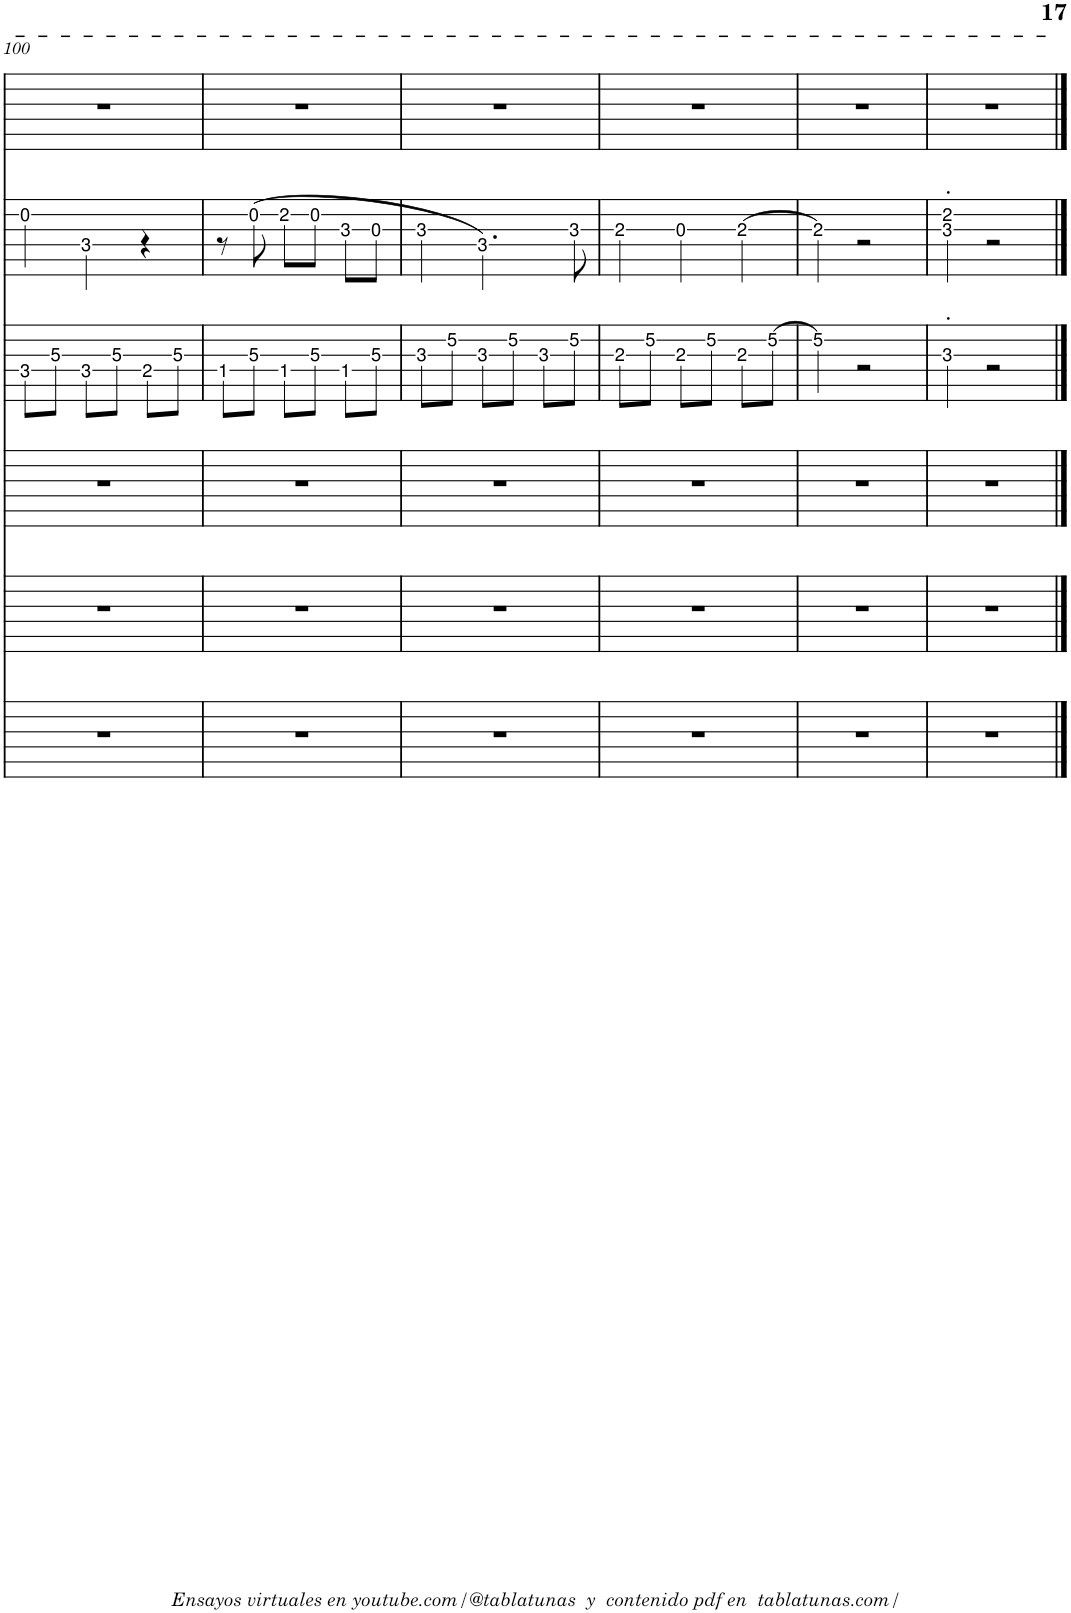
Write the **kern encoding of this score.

**kern	**kern	**kern	**kern	**kern	**kern
*part6	*part5	*part4	*part3	*part2	*part1
*staff6	*staff5	*staff4	*staff3	*staff2	*staff1
*I"Guitarra	*I"Laúd	*I"Bajo	*I"Bandurria 2	*I"Bandurria 1	*I"Mezzo
!!LO:PB:g=z
*	*	*	*	*	*
*k[f#]	*k[f#]	*k[f#]	*k[f#]	*k[f#]	*k[f#]
*M3/4	*M3/4	*M3/4	*M3/4	*M3/4	*M3/4
=100	=100	=100	=100	=100	=100
2.r	2.r	2.r	8a\L	4ee\	2.r
.	.	.	8ee\J	.	.
.	.	.	8a\L	4a\	.
.	.	.	8ee\J	.	.
.	.	.	8g#X\L	4r	.
.	.	.	8ee\J	.	.
=101	=101	=101	=101	=101	=101
2.r	2.r	2.r	8g\L	8r	2.r
.	.	.	8ee\J	(8ee\	.
.	.	.	8g\L	8ff#\L	.
.	.	.	8ee\J	8ee\J	.
.	.	.	8g\L	8dd\L	.
.	.	.	8ee\J	8b\J	.
=102	=102	=102	=102	=102	=102
2.r	2.r	2.r	8dd\L	4dd\	2.r
.	.	.	8aa\J	.	.
.	.	.	8dd\L	4.a\)	.
.	.	.	8aa\J	.	.
.	.	.	8dd\L	.	.
.	.	.	8aa\J	8dd\	.
=103	=103	=103	=103	=103	=103
2.r	2.r	2.r	8cc#X\L	4cc#X\	2.r
.	.	.	8aa\J	.	.
.	.	.	8cc#\L	4b\	.
.	.	.	8aa\J	.	.
.	.	.	8cc#\L	[4cc#\	.
.	.	.	[8aa\J	.	.
=104	=104	=104	=104	=104	=104
2.r	2.r	2.r	4aa\]	4cc#\]	2.r
.	.	.	2r	2r	.
=105	=105	=105	=105	=105	=105
2.r	2.r	2.r	4dd'\	4dd\' 4ff#\'	2.r
.	.	.	2r	2r	.
==	==	==	==	==	==
*-	*-	*-	*-	*-	*-
